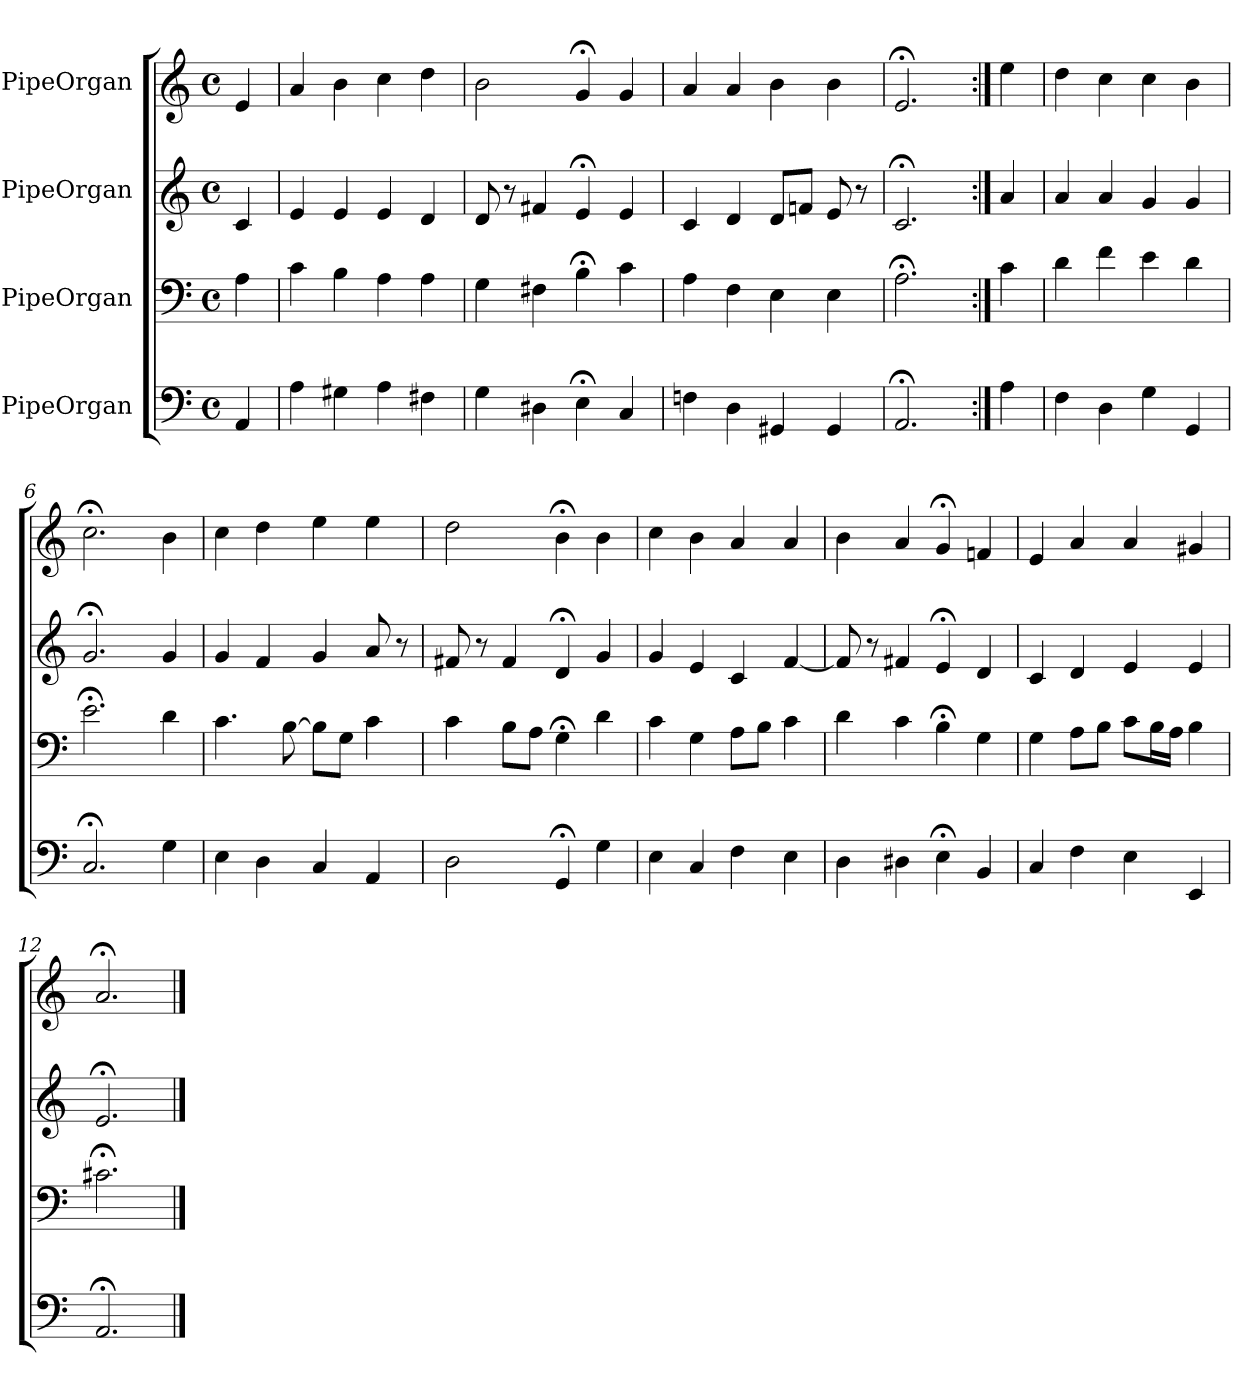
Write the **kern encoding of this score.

**kern	**kern	**kern	**kern
*part4	*part3	*part2	*part1
*staff4	*staff3	*staff2	*staff1
*I"PipeOrgan	*I"PipeOrgan	*I"PipeOrgan	*I"PipeOrgan
*clefF4	*clefF4	*clefG2	*clefG2
*k[]	*k[]	*k[]	*k[]
*a:	*a:	*a:	*a:
*M4/4	*M4/4	*M4/4	*M4/4
*met(c)	*met(c)	*met(c)	*met(c)
*MM60	*MM60	*MM60	*MM60
=	=	=	=
4AA	4A	4c	4e
=1	=1	=1	=1
4A	4c	4e	4a
4G#X	4B	4e	4b
4A	4A	4e	4cc
4F#X	4A	4d	4dd
=2	=2	=2	=2
4G	4G	8d	2b
.	.	8r	.
4D#X	4F#X	4f#X	.
4E;<	4B;<	4e;<	4g;<
4C	4c	4e	4g
=3	=3	=3	=3
4Fn	4A	4c	4a
4D	4F	4d	4a
4GG#X	4E	8d/L	4b
.	.	8fn/J	.
4GG#	4E	8e	4b
.	.	8r	.
=4	=4	=4	=4
2.AA;<	2.A;<	2.c;<	2.e;<
=:|!	=:|!	=:|!	=:|!
4A	4c	4a	4ee
=5	=5	=5	=5
4F	4d	4a	4dd
4D	4f	4a	4cc
4G	4e	4g	4cc
4GG	4d	4g	4b
=6	=6	=6	=6
2.C;<	2.e;<	2.g;<	2.cc;<
4G	4d	4g	4b
=7	=7	=7	=7
4E	4.c	4g	4cc
4D	.	4f	4dd
.	[8B	.	.
4C	8B\L]	4g	4ee
.	8G\J	.	.
4AA	4c	8a	4ee
.	.	8r	.
=8	=8	=8	=8
2D	4c	8f#X	2dd
.	.	8r	.
.	8B\L	4f#	.
.	8A\J	.	.
4GG;<	4G;<	4d;<	4b;<
4G	4d	4g	4b
=9	=9	=9	=9
4E	4c	4g	4cc
4C	4G	4e	4b
4F	8A\L	4c	4a
.	8B\J	.	.
4E	4c	[4f	4a
=10	=10	=10	=10
4D	4d	8f]	4b
.	.	8r	.
4D#X	4c	4f#X	4a
4E;<	4B;<	4e;<	4g;<
4BB	4G	4d	4fn
=11	=11	=11	=11
4C	4G	4c	4e
4F	8A\L	4d	4a
.	8B\J	.	.
4E	8c\L	4e	4a
.	16B\L	.	.
.	16A\JJ	.	.
4EE	4B	4e	4g#X
=12	=12	=12	=12
2.AA;<	2.c#X;<	2.e;<	2.a;<
==	==	==	==
*-	*-	*-	*-
